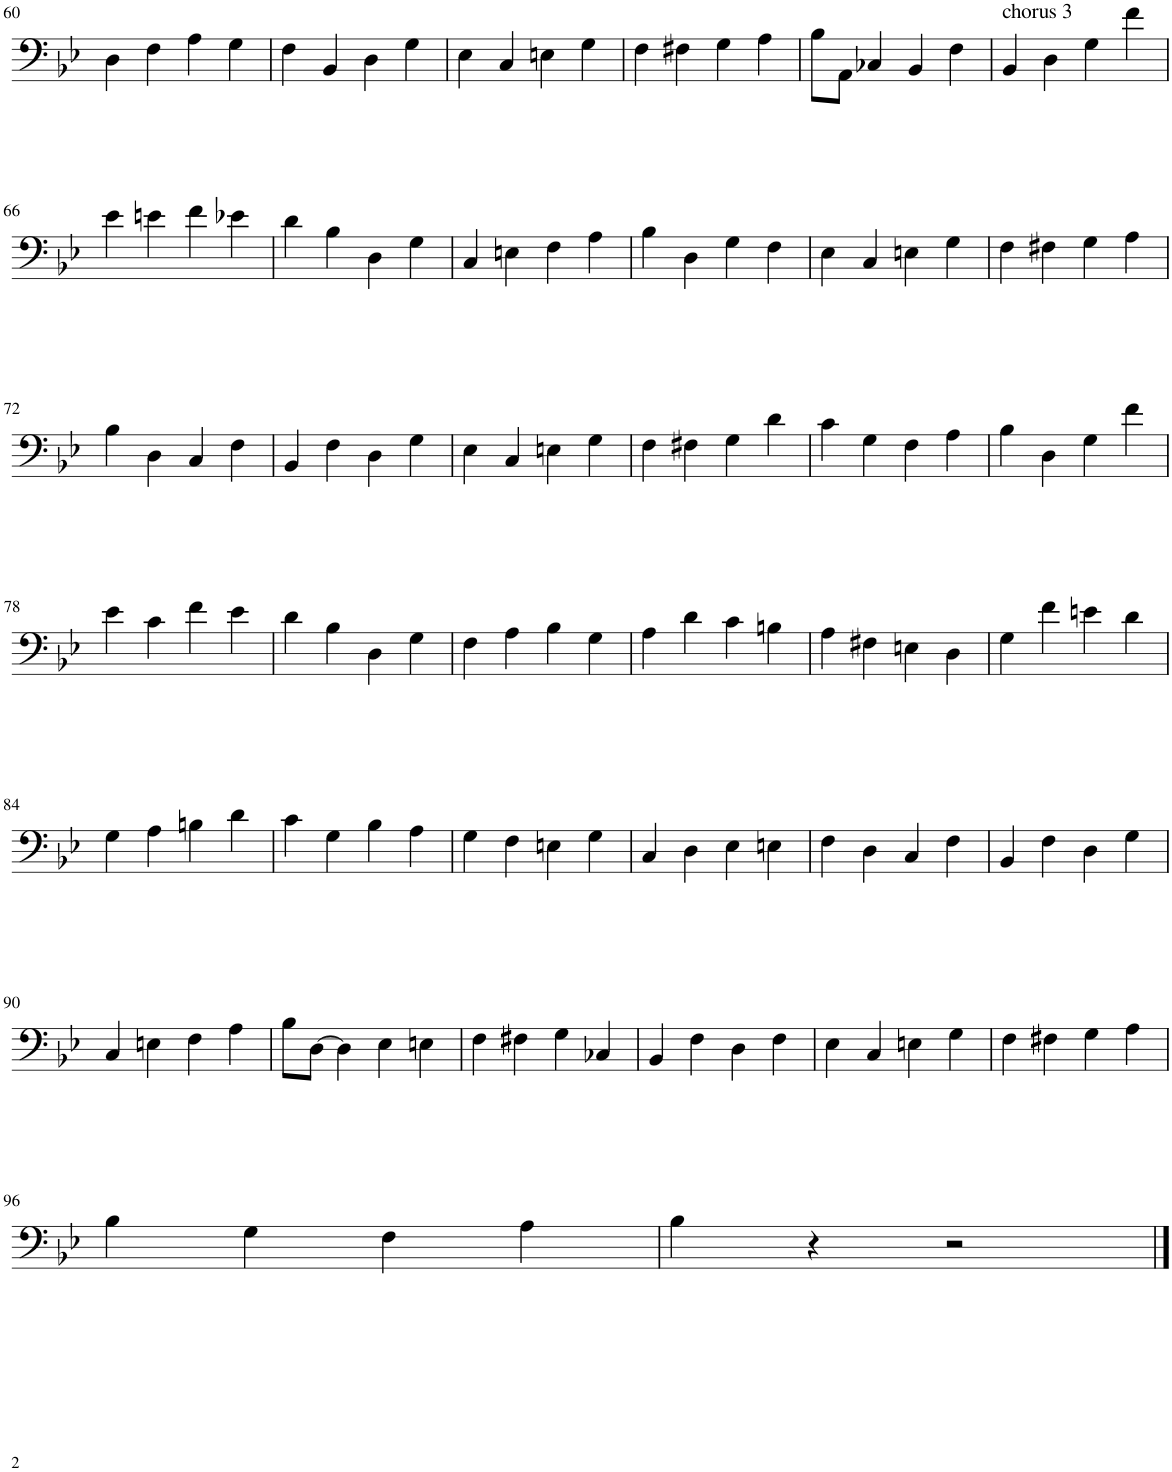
**kern
*part1
*staff1
*I"Piano
*I'Pno.
!!LO:PB:g=z
*clefF4
*k[b-e-]
*M4/4
=60
4D\
4F\
4A\
4G\
=61
4F\
4BB-/
4D\
4G\
=62
4E-\
4C/
4En\
4G\
=63
4F\
4F#X\
4G\
4A\
=64
8B-\L
8AA\J
4C-X/
4BB-/
4F\
=65
!LO:TX:a:t=chorus 3
4BB-/
4D\
4G\
4f\
!!LO:LB:g=z
=66
4e-\
4en\
4f\
4e-X\
=67
4d\
4B-\
4D\
4G\
=68
4C/
4En\
4F\
4A\
=69
4B-\
4D\
4G\
4F\
=70
4E-\
4C/
4En\
4G\
=71
4F\
4F#X\
4G\
4A\
!!LO:LB:g=z
=72
4B-\
4D\
4C/
4F\
=73
4BB-/
4F\
4D\
4G\
=74
4E-\
4C/
4En\
4G\
=75
4F\
4F#X\
4G\
4d\
=76
4c\
4G\
4F\
4A\
=77
4B-\
4D\
4G\
4f\
!!LO:LB:g=z
=78
4e-\
4c\
4f\
4e-\
=79
4d\
4B-\
4D\
4G\
=80
4F\
4A\
4B-\
4G\
=81
4A\
4d\
4c\
4Bn\
=82
4A\
4F#X\
4En\
4D\
=83
4G\
4f\
4en\
4d\
!!LO:LB:g=z
=84
4G\
4A\
4Bn\
4d\
=85
4c\
4G\
4B-\
4A\
=86
4G\
4F\
4En\
4G\
=87
4C/
4D\
4E-\
4En\
=88
4F\
4D\
4C/
4F\
=89
4BB-/
4F\
4D\
4G\
!!LO:LB:g=z
=90
4C/
4En\
4F\
4A\
=91
8B-\L
[8D\J
4D\]
4E-\
4En\
=92
4F\
4F#X\
4G\
4C-X/
=93
4BB-/
4F\
4D\
4F\
=94
4E-\
4C/
4En\
4G\
=95
4F\
4F#X\
4G\
4A\
!!LO:LB:g=z
=96
4B-\
4G\
4F\
4A\
=97
4B-\
4r
2r
==
*-
